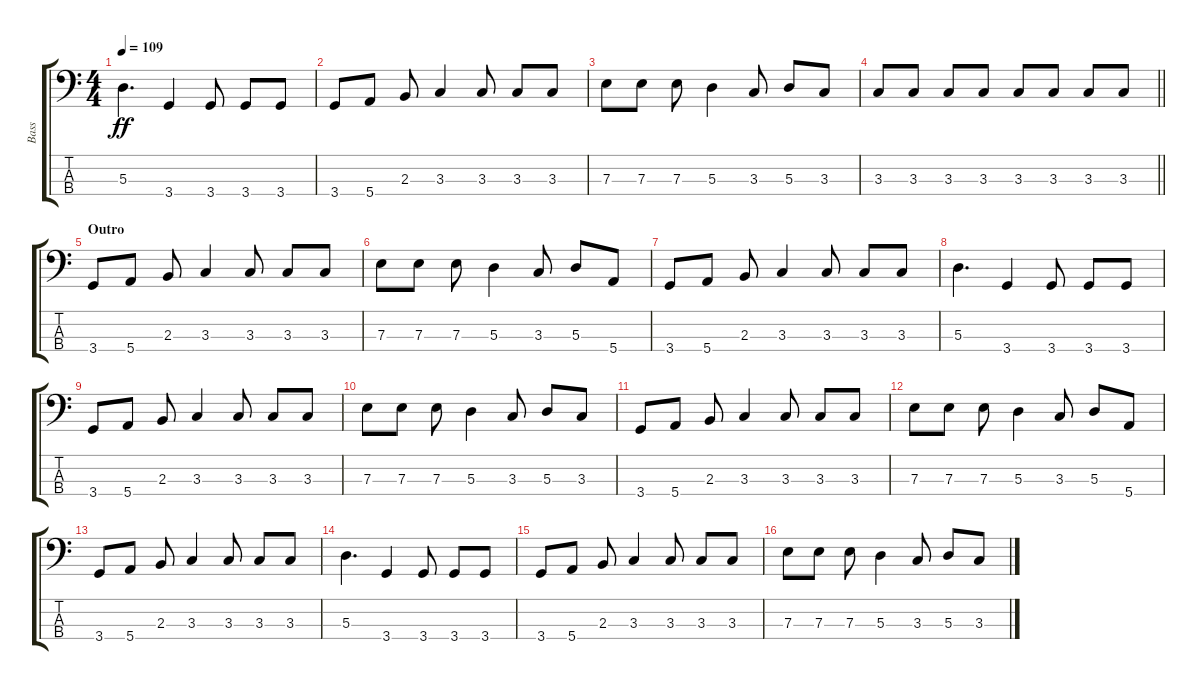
\track ("Bass" "Bass") {instrument electricbassfinger}
\staff {score tabs}
\tuning (G2 D2 A1 E1) {hide}
\ts (4 4)
\tempo 109
\clef f4
\ks c
5.3.4{d dy ff} 3.4.4 3.4.8 3.4.8 3.4.8 |
3.4.8 5.4.8 2.3.8 3.3.4 3.3.8 3.3.8 3.3.8 |
7.3.8 7.3.8 7.3.8 5.3.4 3.3.8 5.3.8 3.3.8 |
\barLineRight lightlight
3.3.8 3.3.8 3.3.8 3.3.8 3.3.8 3.3.8 3.3.8 3.3.8 |
\section ("" "Outro")
3.4.8 5.4.8 2.3.8 3.3.4 3.3.8 3.3.8 3.3.8 |
7.3.8 7.3.8 7.3.8 5.3.4 3.3.8 5.3.8 5.4.8 |
3.4.8 5.4.8 2.3.8 3.3.4 3.3.8 3.3.8 3.3.8 |
5.3.4{d} 3.4.4 3.4.8 3.4.8 3.4.8 |
3.4.8 5.4.8 2.3.8 3.3.4 3.3.8 3.3.8 3.3.8 |
7.3.8 7.3.8 7.3.8 5.3.4 3.3.8 5.3.8 3.3.8 |
3.4.8 5.4.8 2.3.8 3.3.4 3.3.8 3.3.8 3.3.8 |
7.3.8 7.3.8 7.3.8 5.3.4 3.3.8 5.3.8 5.4.8 |
3.4.8 5.4.8 2.3.8 3.3.4 3.3.8 3.3.8 3.3.8 |
5.3.4{d} 3.4.4 3.4.8 3.4.8 3.4.8 |
3.4.8 5.4.8 2.3.8 3.3.4 3.3.8 3.3.8 3.3.8 |
7.3.8 7.3.8 7.3.8 5.3.4 3.3.8 5.3.8 3.3.8
